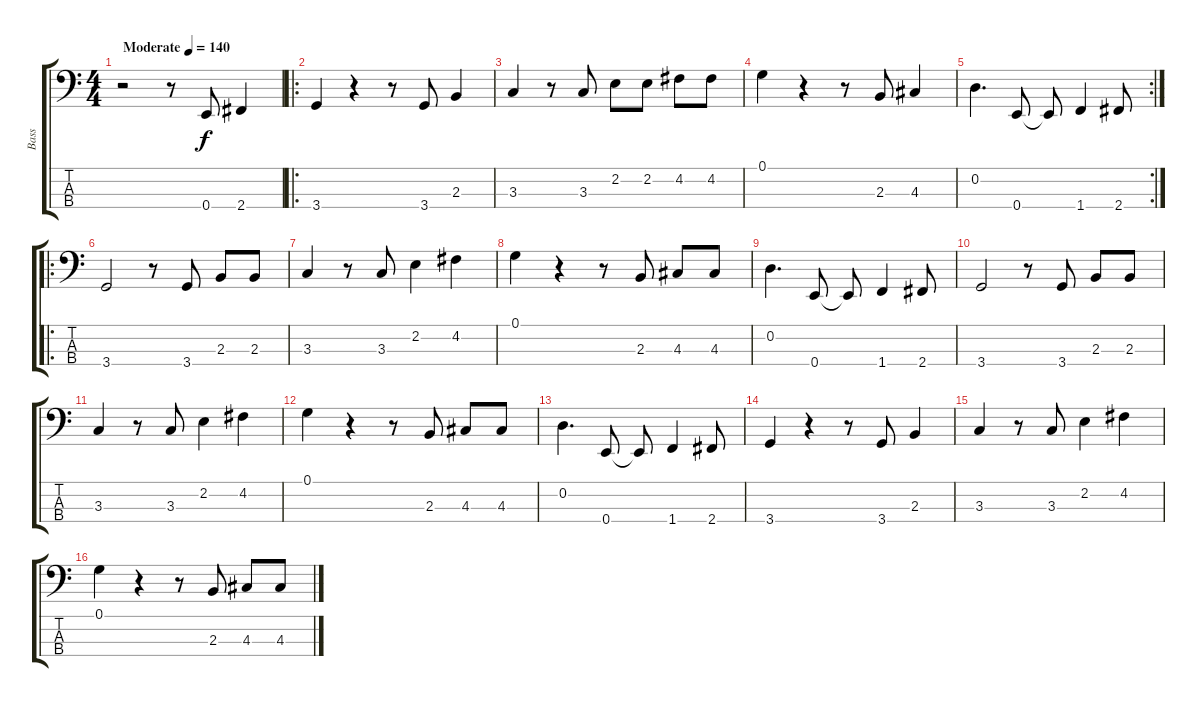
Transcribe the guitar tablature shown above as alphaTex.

\track ("Bass" "Bass") {instrument electricbasspick}
\staff {score tabs}
\tuning (G2 D2 A1 E1) {hide}
\ts (4 4)
\tempo (140 "Moderate")
\clef f4
\ks c
r.2{dy f instrument electricbasspick} r.8 0.4.8 2.4.4 |
\ro
3.4.4 r.4 r.8 3.4.8 2.3.4 |
3.3.4 r.8 3.3.8 2.2.8 2.2.8 4.2.8 4.2.8 |
0.1.4 r.4 r.8 2.3.8 4.3.4 |
\rc 2
0.2.4{d} 0.4.8 0.4{t}.8 1.4.4 2.4.8 |
\ro
3.4.2 r.8 3.4.8 2.3.8 2.3.8 |
3.3.4 r.8 3.3.8 2.2.4 4.2.4 |
0.1.4 r.4 r.8 2.3.8 4.3.8 4.3.8 |
0.2.4{d} 0.4.8 0.4{t}.8 1.4.4 2.4.8 |
3.4.2 r.8 3.4.8 2.3.8 2.3.8 |
3.3.4 r.8 3.3.8 2.2.4 4.2.4 |
0.1.4 r.4 r.8 2.3.8 4.3.8 4.3.8 |
0.2.4{d} 0.4.8 0.4{t}.8 1.4.4 2.4.8 |
3.4.4 r.4 r.8 3.4.8 2.3.4 |
3.3.4 r.8 3.3.8 2.2.4 4.2.4 |
0.1.4 r.4 r.8 2.3.8 4.3.8 4.3.8
